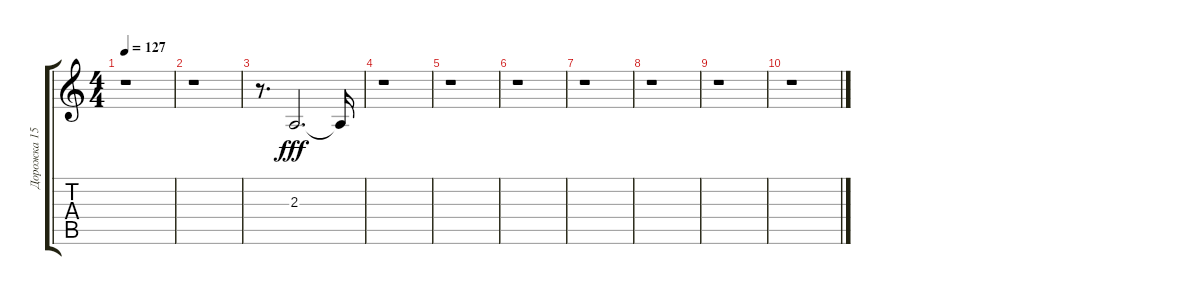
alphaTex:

\track ("Дорожка 15" "Дорожка 15") {instrument reversecymbal}
\staff {score tabs}
\tuning (E4 B3 G3 D3 A2 E2) {hide}
\ts (4 4)
\tempo 127
\clef g2
\ks c
r.1{dy fff} |
r.1 |
r.8{d} 2.3.2{d} 2.3{t}.16 |
r.1 |
r.1 |
r.1 |
r.1 |
r.1 |
r.1 |
r.1
